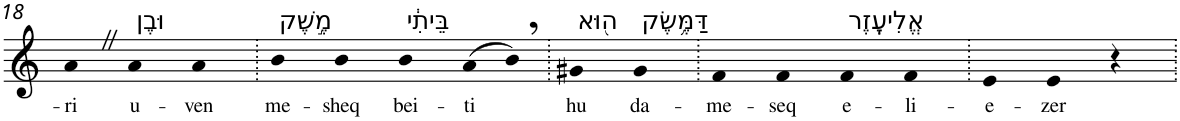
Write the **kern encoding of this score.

**kern	**text
*part1	*part1
*staff1	*staff1
*I"Piano	*
*I'Pno	*
!!LO:PB:g=z
*clefG2	*
*k[]	*
=18	=18
!	!LO:LY:b
4aZ	-ri
!LO:TX:a:t=וּבֶן	!
!	!LO:LY:b
4a	u-
!	!LO:LY:b
4a	-ven
=19.	=19.
!LO:TX:a:t=מֶ֣שֶׁק	!
!	!LO:LY:b
4b	me-
!	!LO:LY:b
4b	-sheq
!LO:TX:a:t=בֵּיתִ֔י	!
!	!LO:LY:b
4b	bei-
!	!LO:LY:b
(>8a	-ti
8b,)	.
=20.	=20.
!LO:TX:a:t=ה֖וּא	!
!	!LO:LY:b
4g#X	hu
!LO:TX:a:t=דַּמֶּ֥שֶׂק	!
!	!LO:LY:b
4g#	da-
=21.	=21.
!	!LO:LY:b
4f	-me-
!	!LO:LY:b
4f	-seq
!LO:TX:a:t=אֱלִיעֶֽזֶר	!
!	!LO:LY:b
4f	e-
!	!LO:LY:b
4f	-li-
=22.	=22.
!	!LO:LY:b
4e	-e-
!	!LO:LY:b
4e	-zer
4r	.
=.	=.
*-	*-
